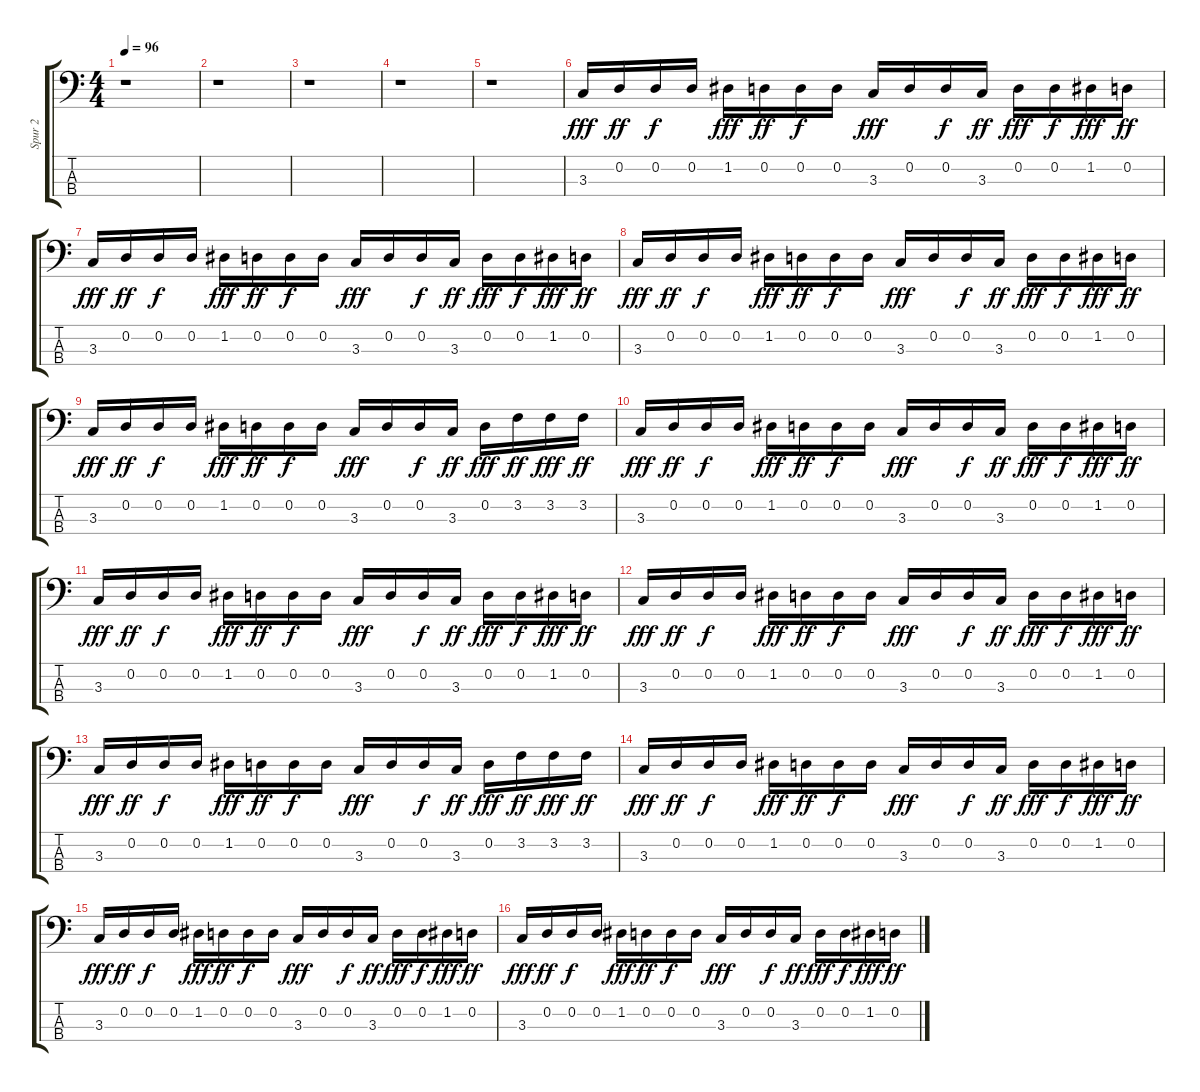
\track ("Spur 2" "Spur 2") {instrument synthbass2}
\staff {score tabs}
\tuning (G2 D2 A1 E1) {hide}
\ts (4 4)
\tempo 96
\clef f4
\ks c
r.1{dy fff instrument synthbass2} |
r.1 |
r.1 |
r.1 |
r.1 |
3.3.16 0.2.16{dy ff} 0.2.16{dy f} 0.2.16 1.2.16{dy fff} 0.2.16{dy ff} 0.2.16{dy f} 0.2.16 3.3.16{dy fff} 0.2.16 0.2.16{dy f} 3.3.16{dy ff} 0.2.16{dy fff} 0.2.16{dy f} 1.2.16{dy fff} 0.2.16{dy ff} |
3.3.16{dy fff} 0.2.16{dy ff} 0.2.16{dy f} 0.2.16 1.2.16{dy fff} 0.2.16{dy ff} 0.2.16{dy f} 0.2.16 3.3.16{dy fff} 0.2.16 0.2.16{dy f} 3.3.16{dy ff} 0.2.16{dy fff} 0.2.16{dy f} 1.2.16{dy fff} 0.2.16{dy ff} |
3.3.16{dy fff} 0.2.16{dy ff} 0.2.16{dy f} 0.2.16 1.2.16{dy fff} 0.2.16{dy ff} 0.2.16{dy f} 0.2.16 3.3.16{dy fff} 0.2.16 0.2.16{dy f} 3.3.16{dy ff} 0.2.16{dy fff} 0.2.16{dy f} 1.2.16{dy fff} 0.2.16{dy ff} |
3.3.16{dy fff} 0.2.16{dy ff} 0.2.16{dy f} 0.2.16 1.2.16{dy fff} 0.2.16{dy ff} 0.2.16{dy f} 0.2.16 3.3.16{dy fff} 0.2.16 0.2.16{dy f} 3.3.16{dy ff} 0.2.16{dy fff} 3.2.16{dy ff} 3.2.16{dy fff} 3.2.16{dy ff} |
3.3.16{dy fff} 0.2.16{dy ff} 0.2.16{dy f} 0.2.16 1.2.16{dy fff} 0.2.16{dy ff} 0.2.16{dy f} 0.2.16 3.3.16{dy fff} 0.2.16 0.2.16{dy f} 3.3.16{dy ff} 0.2.16{dy fff} 0.2.16{dy f} 1.2.16{dy fff} 0.2.16{dy ff} |
3.3.16{dy fff} 0.2.16{dy ff} 0.2.16{dy f} 0.2.16 1.2.16{dy fff} 0.2.16{dy ff} 0.2.16{dy f} 0.2.16 3.3.16{dy fff} 0.2.16 0.2.16{dy f} 3.3.16{dy ff} 0.2.16{dy fff} 0.2.16{dy f} 1.2.16{dy fff} 0.2.16{dy ff} |
3.3.16{dy fff} 0.2.16{dy ff} 0.2.16{dy f} 0.2.16 1.2.16{dy fff} 0.2.16{dy ff} 0.2.16{dy f} 0.2.16 3.3.16{dy fff} 0.2.16 0.2.16{dy f} 3.3.16{dy ff} 0.2.16{dy fff} 0.2.16{dy f} 1.2.16{dy fff} 0.2.16{dy ff} |
3.3.16{dy fff} 0.2.16{dy ff} 0.2.16{dy f} 0.2.16 1.2.16{dy fff} 0.2.16{dy ff} 0.2.16{dy f} 0.2.16 3.3.16{dy fff} 0.2.16 0.2.16{dy f} 3.3.16{dy ff} 0.2.16{dy fff} 3.2.16{dy ff} 3.2.16{dy fff} 3.2.16{dy ff} |
3.3.16{dy fff} 0.2.16{dy ff} 0.2.16{dy f} 0.2.16 1.2.16{dy fff} 0.2.16{dy ff} 0.2.16{dy f} 0.2.16 3.3.16{dy fff} 0.2.16 0.2.16{dy f} 3.3.16{dy ff} 0.2.16{dy fff} 0.2.16{dy f} 1.2.16{dy fff} 0.2.16{dy ff} |
3.3.16{dy fff} 0.2.16{dy ff} 0.2.16{dy f} 0.2.16 1.2.16{dy fff} 0.2.16{dy ff} 0.2.16{dy f} 0.2.16 3.3.16{dy fff} 0.2.16 0.2.16{dy f} 3.3.16{dy ff} 0.2.16{dy fff} 0.2.16{dy f} 1.2.16{dy fff} 0.2.16{dy ff} |
3.3.16{dy fff} 0.2.16{dy ff} 0.2.16{dy f} 0.2.16 1.2.16{dy fff} 0.2.16{dy ff} 0.2.16{dy f} 0.2.16 3.3.16{dy fff} 0.2.16 0.2.16{dy f} 3.3.16{dy ff} 0.2.16{dy fff} 0.2.16{dy f} 1.2.16{dy fff} 0.2.16{dy ff}
